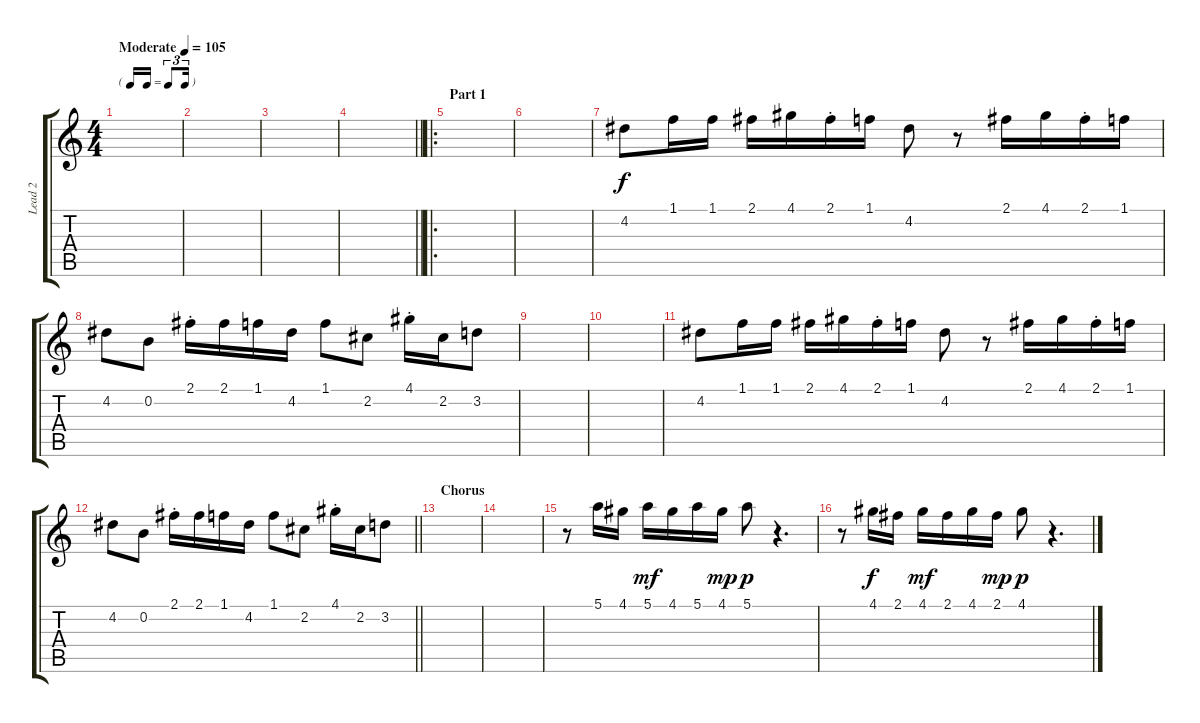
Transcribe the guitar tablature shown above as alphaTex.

\track ("Lead 2" "Lead 2") {instrument lead1square}
\staff {score tabs}
\tuning (E5 B4 G4 D4 A3 E3) {hide}
\ts (4 4)
\tf triplet16th
\tempo (105 "Moderate")
\clef g2
\ks c
|
|
|
\barLineRight lightlight
|
\ro
\section ("" "Part 1")
|
|
4.2.8 1.1.16 1.1.16 2.1.16 4.1.16 2.1{st}.16 1.1.16 4.2.8 r.8 2.1.16 4.1.16 2.1{st}.16 1.1.16 |
4.2.8 0.2.8 2.1{st}.16 2.1.16 1.1.16 4.2.16 1.1.8 2.2.8 4.1{st}.16 2.2.16 3.2.8 |
|
|
4.2.8 1.1.16 1.1.16 2.1.16 4.1.16 2.1{st}.16 1.1.16 4.2.8 r.8 2.1.16 4.1.16 2.1{st}.16 1.1.16 |
\barLineRight lightlight
4.2.8 0.2.8 2.1{st}.16 2.1.16 1.1.16 4.2.16 1.1.8 2.2.8 4.1{st}.16 2.2.16 3.2.8 |
\section ("" "Chorus")
|
|
r.8 5.1.16 4.1.16 5.1.16{dy mf} 4.1.16 5.1.16 4.1.16{dy mp} 5.1.8{dy p} r.4{d} |
r.8 4.1.16{dy f} 2.1.16 4.1.16{dy mf} 2.1.16 4.1.16 2.1.16{dy mp} 4.1.8{dy p} r.4{d}
